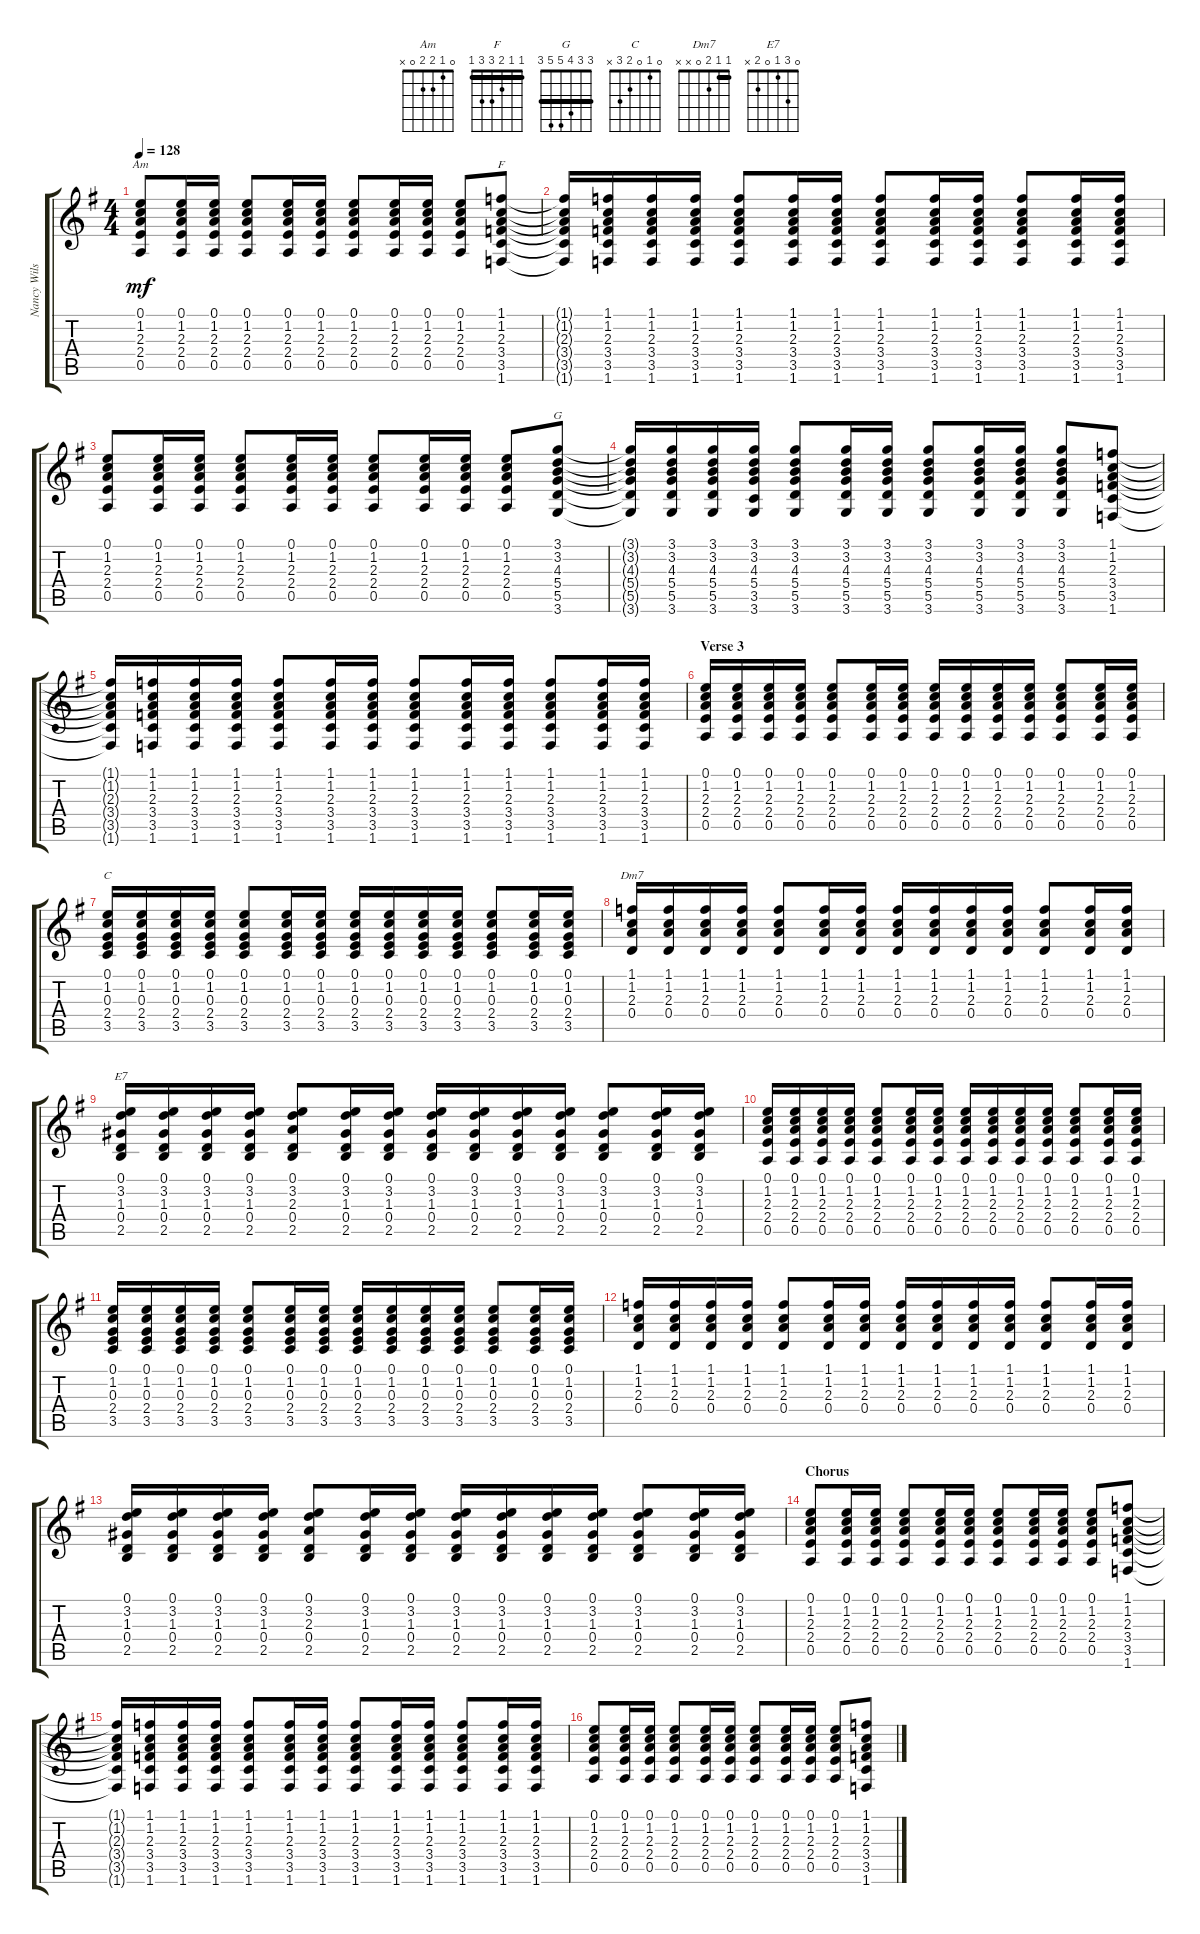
\track ("Nancy Wilson" "Nancy Wils") {instrument acousticguitarsteel}
\staff {score tabs}
\tuning (E4 B3 G3 D3 A2 E2) {hide}
\chord ("Am" 0 1 2 2 0 x)
\chord ("F" 1 1 2 3 3 1) {barre 1}
\chord ("G" 3 3 4 5 5 3) {barre 3}
\chord ("C" 0 1 0 2 3 x)
\chord ("Dm7" 1 1 2 0 x x) {barre 1}
\chord ("E7" 0 3 1 0 2 x)
\ts (4 4)
\tempo 128
\clef g2
\ks g
(0.1 1.2 2.3 2.4 0.5).8{ch "Am" dy mf} (0.1 1.2 2.3 2.4 0.5).16 (0.1 1.2 2.3 2.4 0.5).16 (0.1 1.2 2.3 2.4 0.5).8 (0.1 1.2 2.3 2.4 0.5).16 (0.1 1.2 2.3 2.4 0.5).16 (0.1 1.2 2.3 2.4 0.5).8 (0.1 1.2 2.3 2.4 0.5).16 (0.1 1.2 2.3 2.4 0.5).16 (0.1 1.2 2.3 2.4 0.5).8 (1.1 1.2 2.3 3.4 3.5 1.6).8{ch "F"} |
(1.1{t} 1.2{t} 2.3{t} 3.4{t} 3.5{t} 1.6{t}).16 (1.1 1.2 2.3 3.4 3.5 1.6).16 (1.1 1.2 2.3 3.4 3.5 1.6).16 (1.1 1.2 2.3 3.4 3.5 1.6).16 (1.1 1.2 2.3 3.4 3.5 1.6).8 (1.1 1.2 2.3 3.4 3.5 1.6).16 (1.1 1.2 2.3 3.4 3.5 1.6).16 (1.1 1.2 2.3 3.4 3.5 1.6).8 (1.1 1.2 2.3 3.4 3.5 1.6).16 (1.1 1.2 2.3 3.4 3.5 1.6).16 (1.1 1.2 2.3 3.4 3.5 1.6).8 (1.1 1.2 2.3 3.4 3.5 1.6).16 (1.1 1.2 2.3 3.4 3.5 1.6).16 |
(0.1 1.2 2.3 2.4 0.5).8 (0.1 1.2 2.3 2.4 0.5).16 (0.1 1.2 2.3 2.4 0.5).16 (0.1 1.2 2.3 2.4 0.5).8 (0.1 1.2 2.3 2.4 0.5).16 (0.1 1.2 2.3 2.4 0.5).16 (0.1 1.2 2.3 2.4 0.5).8 (0.1 1.2 2.3 2.4 0.5).16 (0.1 1.2 2.3 2.4 0.5).16 (0.1 1.2 2.3 2.4 0.5).8 (3.1 3.2 4.3 5.4 5.5 3.6).8{ch "G"} |
(3.1{t} 3.2{t} 4.3{t} 5.4{t} 5.5{t} 3.6{t}).16 (3.1 3.2 4.3 5.4 5.5 3.6).16 (3.1 3.2 4.3 5.4 5.5 3.6).16 (3.1 3.2 4.3 5.4 3.5 3.6).16 (3.1 3.2 4.3 5.4 5.5 3.6).8 (3.1 3.2 4.3 5.4 5.5 3.6).16 (3.1 3.2 4.3 5.4 5.5 3.6).16 (3.1 3.2 4.3 5.4 5.5 3.6).8 (3.1 3.2 4.3 5.4 5.5 3.6).16 (3.1 3.2 4.3 5.4 5.5 3.6).16 (3.1 3.2 4.3 5.4 5.5 3.6).8 (1.1 1.2 2.3 3.4 3.5 1.6).8 |
(1.1{t} 1.2{t} 2.3{t} 3.4{t} 3.5{t} 1.6{t}).16 (1.1 1.2 2.3 3.4 3.5 1.6).16 (1.1 1.2 2.3 3.4 3.5 1.6).16 (1.1 1.2 2.3 3.4 3.5 1.6).16 (1.1 1.2 2.3 3.4 3.5 1.6).8 (1.1 1.2 2.3 3.4 3.5 1.6).16 (1.1 1.2 2.3 3.4 3.5 1.6).16 (1.1 1.2 2.3 3.4 3.5 1.6).8 (1.1 1.2 2.3 3.4 3.5 1.6).16 (1.1 1.2 2.3 3.4 3.5 1.6).16 (1.1 1.2 2.3 3.4 3.5 1.6).8 (1.1 1.2 2.3 3.4 3.5 1.6).16 (1.1 1.2 2.3 3.4 3.5 1.6).16 |
\section ("" "Verse 3")
(0.1 1.2 2.3 2.4 0.5).16 (0.1 1.2 2.3 2.4 0.5).16 (0.1 1.2 2.3 2.4 0.5).16 (0.1 1.2 2.3 2.4 0.5).16 (0.1 1.2 2.3 2.4 0.5).8 (0.1 1.2 2.3 2.4 0.5).16 (0.1 1.2 2.3 2.4 0.5).16 (0.1 1.2 2.3 2.4 0.5).16 (0.1 1.2 2.3 2.4 0.5).16 (0.1 1.2 2.3 2.4 0.5).16 (0.1 1.2 2.3 2.4 0.5).16 (0.1 1.2 2.3 2.4 0.5).8 (0.1 1.2 2.3 2.4 0.5).16 (0.1 1.2 2.3 2.4 0.5).16 |
(0.1 1.2 0.3 2.4 3.5).16{ch "C"} (0.1 1.2 0.3 2.4 3.5).16 (0.1 1.2 0.3 2.4 3.5).16 (0.1 1.2 0.3 2.4 3.5).16 (0.1 1.2 0.3 2.4 3.5).8 (0.1 1.2 0.3 2.4 3.5).16 (0.1 1.2 0.3 2.4 3.5).16 (0.1 1.2 0.3 2.4 3.5).16 (0.1 1.2 0.3 2.4 3.5).16 (0.1 1.2 0.3 2.4 3.5).16 (0.1 1.2 0.3 2.4 3.5).16 (0.1 1.2 0.3 2.4 3.5).8 (0.1 1.2 0.3 2.4 3.5).16 (0.1 1.2 0.3 2.4 3.5).16 |
(1.1 1.2 2.3 0.4).16{ch "Dm7"} (1.1 1.2 2.3 0.4).16 (1.1 1.2 2.3 0.4).16 (1.1 1.2 2.3 0.4).16 (1.1 1.2 2.3 0.4).8 (1.1 1.2 2.3 0.4).16 (1.1 1.2 2.3 0.4).16 (1.1 1.2 2.3 0.4).16 (1.1 1.2 2.3 0.4).16 (1.1 1.2 2.3 0.4).16 (1.1 1.2 2.3 0.4).16 (1.1 1.2 2.3 0.4).8 (1.1 1.2 2.3 0.4).16 (1.1 1.2 2.3 0.4).16 |
(0.1 3.2 1.3 0.4 2.5).16{ch "E7"} (0.1 3.2 1.3 0.4 2.5).16 (0.1 3.2 1.3 0.4 2.5).16 (0.1 3.2 1.3 0.4 2.5).16 (0.1 3.2 2.3 0.4 2.5).8 (0.1 3.2 1.3 0.4 2.5).16 (0.1 3.2 1.3 0.4 2.5).16 (0.1 3.2 1.3 0.4 2.5).16 (0.1 3.2 1.3 0.4 2.5).16 (0.1 3.2 1.3 0.4 2.5).16 (0.1 3.2 1.3 0.4 2.5).16 (0.1 3.2 1.3 0.4 2.5).8 (0.1 3.2 1.3 0.4 2.5).16 (0.1 3.2 1.3 0.4 2.5).16 |
(0.1 1.2 2.3 2.4 0.5).16 (0.1 1.2 2.3 2.4 0.5).16 (0.1 1.2 2.3 2.4 0.5).16 (0.1 1.2 2.3 2.4 0.5).16 (0.1 1.2 2.3 2.4 0.5).8 (0.1 1.2 2.3 2.4 0.5).16 (0.1 1.2 2.3 2.4 0.5).16 (0.1 1.2 2.3 2.4 0.5).16 (0.1 1.2 2.3 2.4 0.5).16 (0.1 1.2 2.3 2.4 0.5).16 (0.1 1.2 2.3 2.4 0.5).16 (0.1 1.2 2.3 2.4 0.5).8 (0.1 1.2 2.3 2.4 0.5).16 (0.1 1.2 2.3 2.4 0.5).16 |
(0.1 1.2 0.3 2.4 3.5).16 (0.1 1.2 0.3 2.4 3.5).16 (0.1 1.2 0.3 2.4 3.5).16 (0.1 1.2 0.3 2.4 3.5).16 (0.1 1.2 0.3 2.4 3.5).8 (0.1 1.2 0.3 2.4 3.5).16 (0.1 1.2 0.3 2.4 3.5).16 (0.1 1.2 0.3 2.4 3.5).16 (0.1 1.2 0.3 2.4 3.5).16 (0.1 1.2 0.3 2.4 3.5).16 (0.1 1.2 0.3 2.4 3.5).16 (0.1 1.2 0.3 2.4 3.5).8 (0.1 1.2 0.3 2.4 3.5).16 (0.1 1.2 0.3 2.4 3.5).16 |
(1.1 1.2 2.3 0.4).16 (1.1 1.2 2.3 0.4).16 (1.1 1.2 2.3 0.4).16 (1.1 1.2 2.3 0.4).16 (1.1 1.2 2.3 0.4).8 (1.1 1.2 2.3 0.4).16 (1.1 1.2 2.3 0.4).16 (1.1 1.2 2.3 0.4).16 (1.1 1.2 2.3 0.4).16 (1.1 1.2 2.3 0.4).16 (1.1 1.2 2.3 0.4).16 (1.1 1.2 2.3 0.4).8 (1.1 1.2 2.3 0.4).16 (1.1 1.2 2.3 0.4).16 |
(0.1 3.2 1.3 0.4 2.5).16 (0.1 3.2 1.3 0.4 2.5).16 (0.1 3.2 1.3 0.4 2.5).16 (0.1 3.2 1.3 0.4 2.5).16 (0.1 3.2 2.3 0.4 2.5).8 (0.1 3.2 1.3 0.4 2.5).16 (0.1 3.2 1.3 0.4 2.5).16 (0.1 3.2 1.3 0.4 2.5).16 (0.1 3.2 1.3 0.4 2.5).16 (0.1 3.2 1.3 0.4 2.5).16 (0.1 3.2 1.3 0.4 2.5).16 (0.1 3.2 1.3 0.4 2.5).8 (0.1 3.2 1.3 0.4 2.5).16 (0.1 3.2 1.3 0.4 2.5).16 |
\section ("" "Chorus")
(0.1 1.2 2.3 2.4 0.5).8 (0.1 1.2 2.3 2.4 0.5).16 (0.1 1.2 2.3 2.4 0.5).16 (0.1 1.2 2.3 2.4 0.5).8 (0.1 1.2 2.3 2.4 0.5).16 (0.1 1.2 2.3 2.4 0.5).16 (0.1 1.2 2.3 2.4 0.5).8 (0.1 1.2 2.3 2.4 0.5).16 (0.1 1.2 2.3 2.4 0.5).16 (0.1 1.2 2.3 2.4 0.5).8 (1.1 1.2 2.3 3.4 3.5 1.6).8 |
(1.1{t} 1.2{t} 2.3{t} 3.4{t} 3.5{t} 1.6{t}).16 (1.1 1.2 2.3 3.4 3.5 1.6).16 (1.1 1.2 2.3 3.4 3.5 1.6).16 (1.1 1.2 2.3 3.4 3.5 1.6).16 (1.1 1.2 2.3 3.4 3.5 1.6).8 (1.1 1.2 2.3 3.4 3.5 1.6).16 (1.1 1.2 2.3 3.4 3.5 1.6).16 (1.1 1.2 2.3 3.4 3.5 1.6).8 (1.1 1.2 2.3 3.4 3.5 1.6).16 (1.1 1.2 2.3 3.4 3.5 1.6).16 (1.1 1.2 2.3 3.4 3.5 1.6).8 (1.1 1.2 2.3 3.4 3.5 1.6).16 (1.1 1.2 2.3 3.4 3.5 1.6).16 |
(0.1 1.2 2.3 2.4 0.5).8 (0.1 1.2 2.3 2.4 0.5).16 (0.1 1.2 2.3 2.4 0.5).16 (0.1 1.2 2.3 2.4 0.5).8 (0.1 1.2 2.3 2.4 0.5).16 (0.1 1.2 2.3 2.4 0.5).16 (0.1 1.2 2.3 2.4 0.5).8 (0.1 1.2 2.3 2.4 0.5).16 (0.1 1.2 2.3 2.4 0.5).16 (0.1 1.2 2.3 2.4 0.5).8 (1.1 1.2 2.3 3.4 3.5 1.6).8
